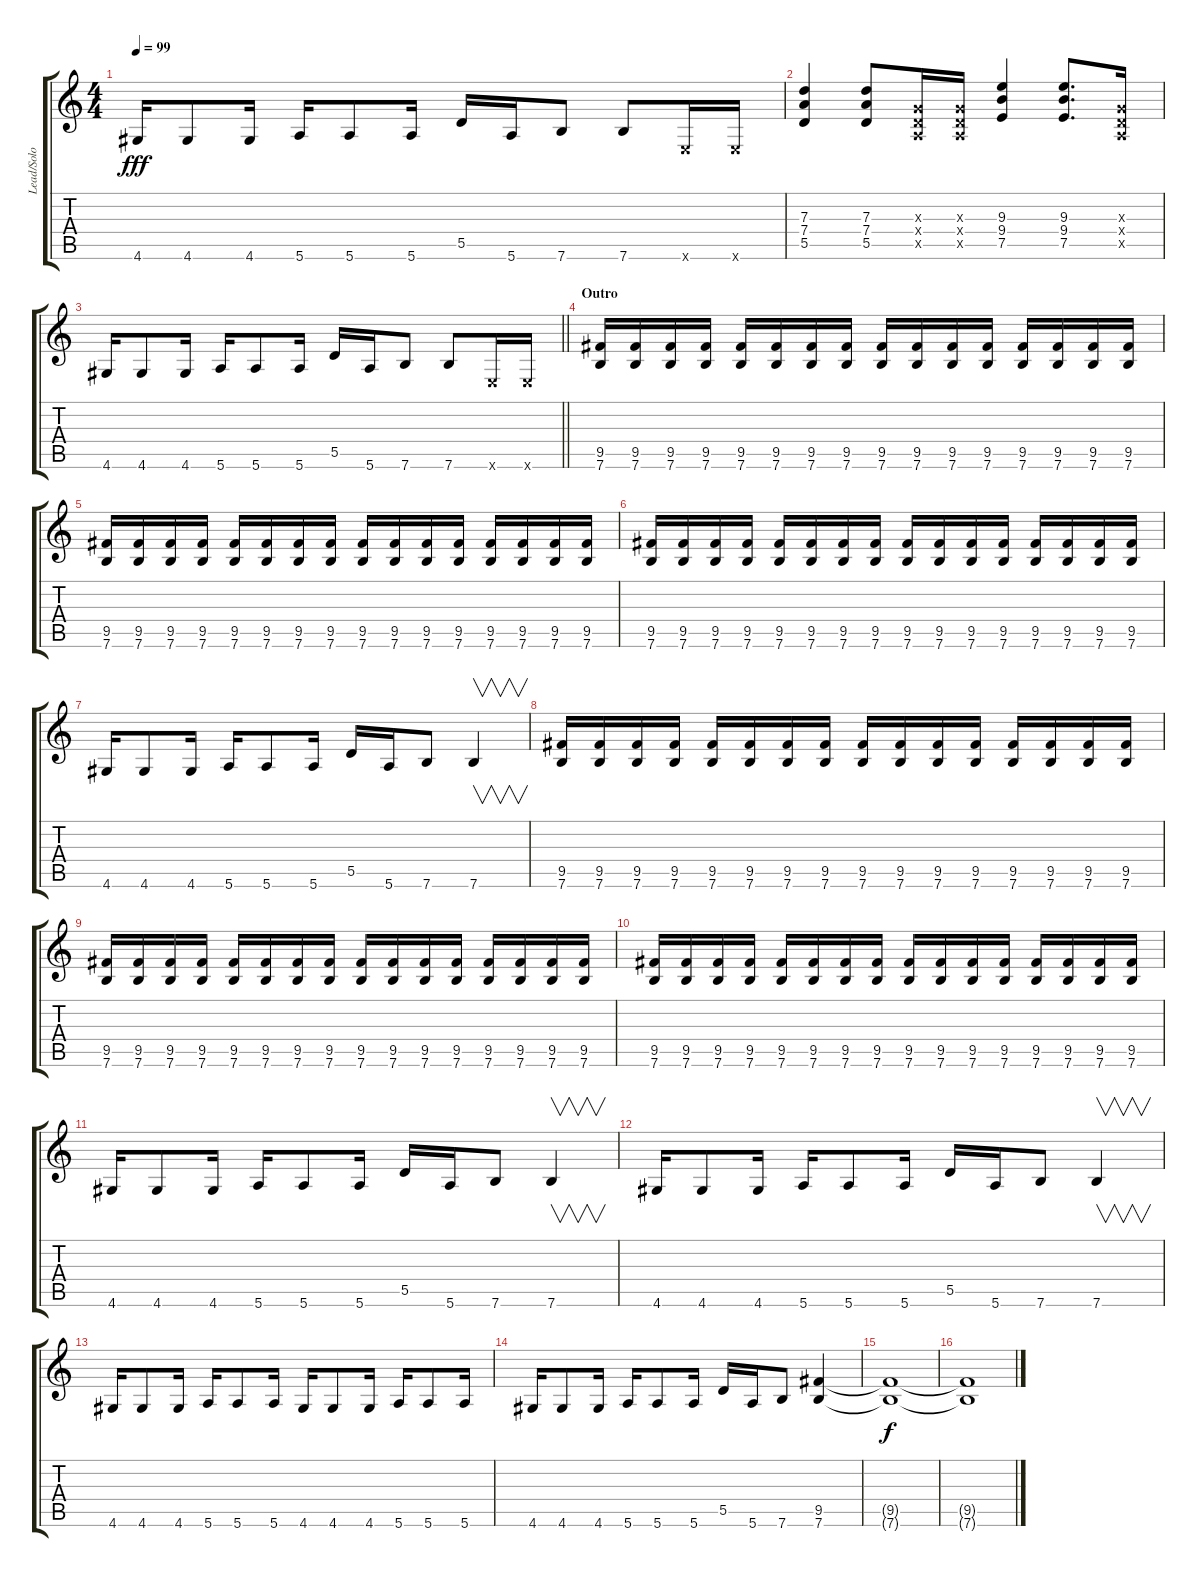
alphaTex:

\track ("Lead/Solo" "Lead/Solo") {instrument distortionguitar}
\staff {score tabs}
\tuning (E4 B3 G3 D3 A2 E2) {hide}
\ts (4 4)
\tempo 99
\clef g2
\ks c
4.6.16{dy fff} 4.6.8 4.6.16 5.6.16 5.6.8 5.6.16 5.5.16 5.6.16 7.6.8 7.6.8 0.6{x}.16 0.6{x}.16 |
(7.3 7.4 5.5).4 (7.3 7.4 5.5).8 (0.3{x} 0.4{x} 0.5{x}).16 (0.3{x} 0.4{x} 0.5{x}).16 (9.3 9.4 7.5).4 (9.3 9.4 7.5).8{d} (0.3{x} 0.4{x} 0.5{x}).16 |
\barLineRight lightlight
4.6.16 4.6.8 4.6.16 5.6.16 5.6.8 5.6.16 5.5.16 5.6.16 7.6.8 7.6.8 0.6{x}.16 0.6{x}.16 |
\section ("" "Outro")
(9.5 7.6).16 (9.5 7.6).16 (9.5 7.6).16 (9.5 7.6).16 (9.5 7.6).16 (9.5 7.6).16 (9.5 7.6).16 (9.5 7.6).16 (9.5 7.6).16 (9.5 7.6).16 (9.5 7.6).16 (9.5 7.6).16 (9.5 7.6).16 (9.5 7.6).16 (9.5 7.6).16 (9.5 7.6).16 |
(9.5 7.6).16 (9.5 7.6).16 (9.5 7.6).16 (9.5 7.6).16 (9.5 7.6).16 (9.5 7.6).16 (9.5 7.6).16 (9.5 7.6).16 (9.5 7.6).16 (9.5 7.6).16 (9.5 7.6).16 (9.5 7.6).16 (9.5 7.6).16 (9.5 7.6).16 (9.5 7.6).16 (9.5 7.6).16 |
(9.5 7.6).16 (9.5 7.6).16 (9.5 7.6).16 (9.5 7.6).16 (9.5 7.6).16 (9.5 7.6).16 (9.5 7.6).16 (9.5 7.6).16 (9.5 7.6).16 (9.5 7.6).16 (9.5 7.6).16 (9.5 7.6).16 (9.5 7.6).16 (9.5 7.6).16 (9.5 7.6).16 (9.5 7.6).16 |
4.6.16 4.6.8 4.6.16 5.6.16 5.6.8 5.6.16 5.5.16 5.6.16 7.6.8 7.6.4{v} |
(9.5 7.6).16 (9.5 7.6).16 (9.5 7.6).16 (9.5 7.6).16 (9.5 7.6).16 (9.5 7.6).16 (9.5 7.6).16 (9.5 7.6).16 (9.5 7.6).16 (9.5 7.6).16 (9.5 7.6).16 (9.5 7.6).16 (9.5 7.6).16 (9.5 7.6).16 (9.5 7.6).16 (9.5 7.6).16 |
(9.5 7.6).16 (9.5 7.6).16 (9.5 7.6).16 (9.5 7.6).16 (9.5 7.6).16 (9.5 7.6).16 (9.5 7.6).16 (9.5 7.6).16 (9.5 7.6).16 (9.5 7.6).16 (9.5 7.6).16 (9.5 7.6).16 (9.5 7.6).16 (9.5 7.6).16 (9.5 7.6).16 (9.5 7.6).16 |
(9.5 7.6).16 (9.5 7.6).16 (9.5 7.6).16 (9.5 7.6).16 (9.5 7.6).16 (9.5 7.6).16 (9.5 7.6).16 (9.5 7.6).16 (9.5 7.6).16 (9.5 7.6).16 (9.5 7.6).16 (9.5 7.6).16 (9.5 7.6).16 (9.5 7.6).16 (9.5 7.6).16 (9.5 7.6).16 |
4.6.16 4.6.8 4.6.16 5.6.16 5.6.8 5.6.16 5.5.16 5.6.16 7.6.8 7.6.4{v} |
4.6.16 4.6.8 4.6.16 5.6.16 5.6.8 5.6.16 5.5.16 5.6.16 7.6.8 7.6.4{v} |
4.6.16 4.6.8 4.6.16 5.6.16 5.6.8 5.6.16 4.6.16 4.6.8 4.6.16 5.6.16 5.6.8 5.6.16 |
4.6.16 4.6.8 4.6.16 5.6.16 5.6.8 5.6.16 5.5.16 5.6.16 7.6.8 (9.5 7.6).4 |
(9.5{t} 7.6{t}).1{dy f} |
(9.5{t} 7.6{t}).1
